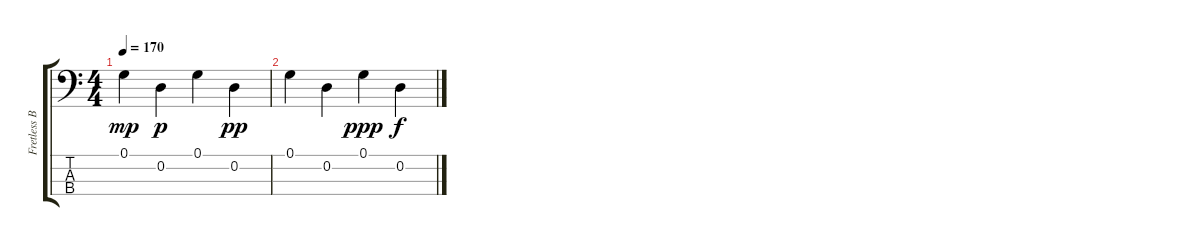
\track ("Fretless Bass" "Fretless B") {instrument fretlessbass}
\staff {score tabs}
\tuning (G2 D2 A1 E1) {hide}
\ts (4 4)
\tempo 170
\clef f4
\ks c
0.1.4{dy mp} 0.2.4{dy p} 0.1.4 0.2.4{dy pp} |
0.1.4 0.2.4 0.1.4{dy ppp} 0.2.4{dy f}
